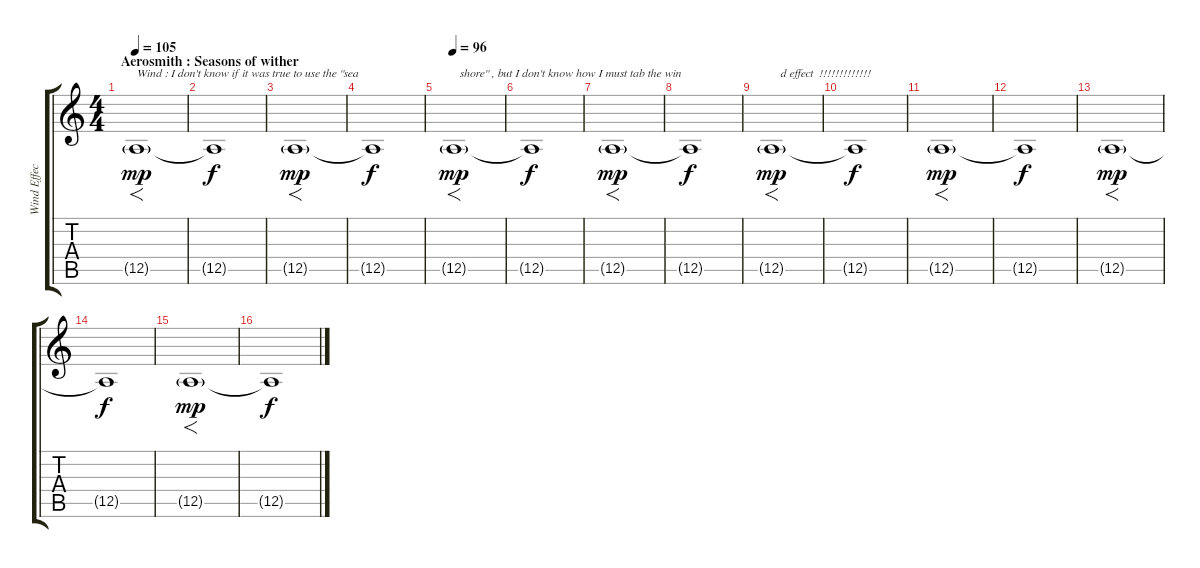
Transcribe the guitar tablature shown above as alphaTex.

\track ("Wind Effect" "Wind Effec") {instrument seashore}
\staff {score tabs}
\tuning (E4 B3 G3 D3 A2 E2) {hide}
\ts (4 4)
\section ("" "Aerosmith : Seasons of wither")
\tempo 105
\clef g2
\ks c
12.5{g}.1{f txt "Wind : I don't know if it was true to use the \"sea" dy mp instrument seashore} |
12.5{t}.1{dy f} |
12.5{g}.1{f dy mp} |
12.5{t}.1{dy f} |
\tempo 96
12.5{g}.1{f txt "  shore\" , but I don't know how I must tab the win" dy mp} |
12.5{t}.1{dy f} |
12.5{g}.1{f dy mp} |
12.5{t}.1{dy f} |
12.5{g}.1{f txt "   d effect  !!!!!!!!!!!!!" dy mp} |
12.5{t}.1{dy f} |
12.5{g}.1{f dy mp} |
12.5{t}.1{dy f} |
12.5{g}.1{f dy mp} |
12.5{t}.1{dy f} |
12.5{g}.1{f dy mp} |
12.5{t}.1{dy f}
